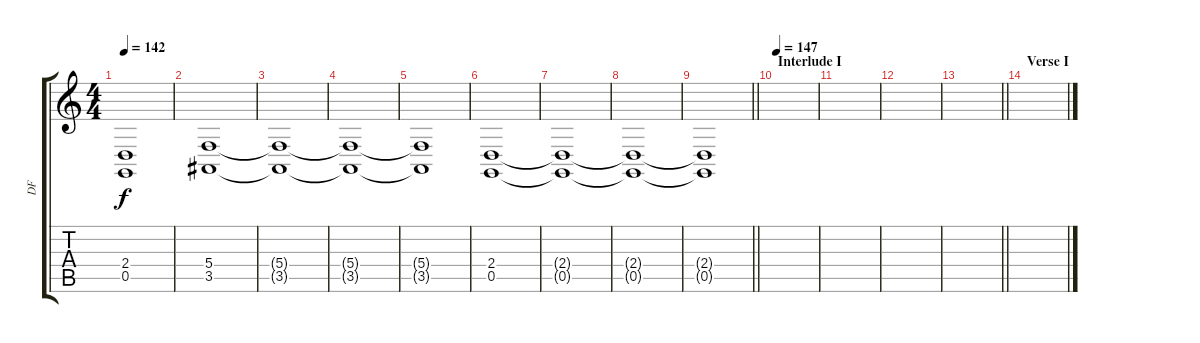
\track ("DF" "DF") {instrument stringensemble1}
\staff {score tabs}
\tuning (D4 A3 F3 C3 G2 D2) {hide}
\ts (4 4)
\tempo 142
\clef g2
\ks c
(2.4{t} 0.5{t}).1{dy f} |
(5.4 3.5).1 |
(5.4{t} 3.5{t}).1 |
(5.4{t} 3.5{t}).1 |
(5.4{t} 3.5{t}).1 |
(2.4 0.5).1 |
(2.4{t} 0.5{t}).1 |
(2.4{t} 0.5{t}).1 |
\barLineRight lightlight
(2.4{t} 0.5{t}).1 |
\section ("" "Interlude I")
\tempo 147
|
|
|
\barLineRight lightlight
|
\section ("" "Verse I")
